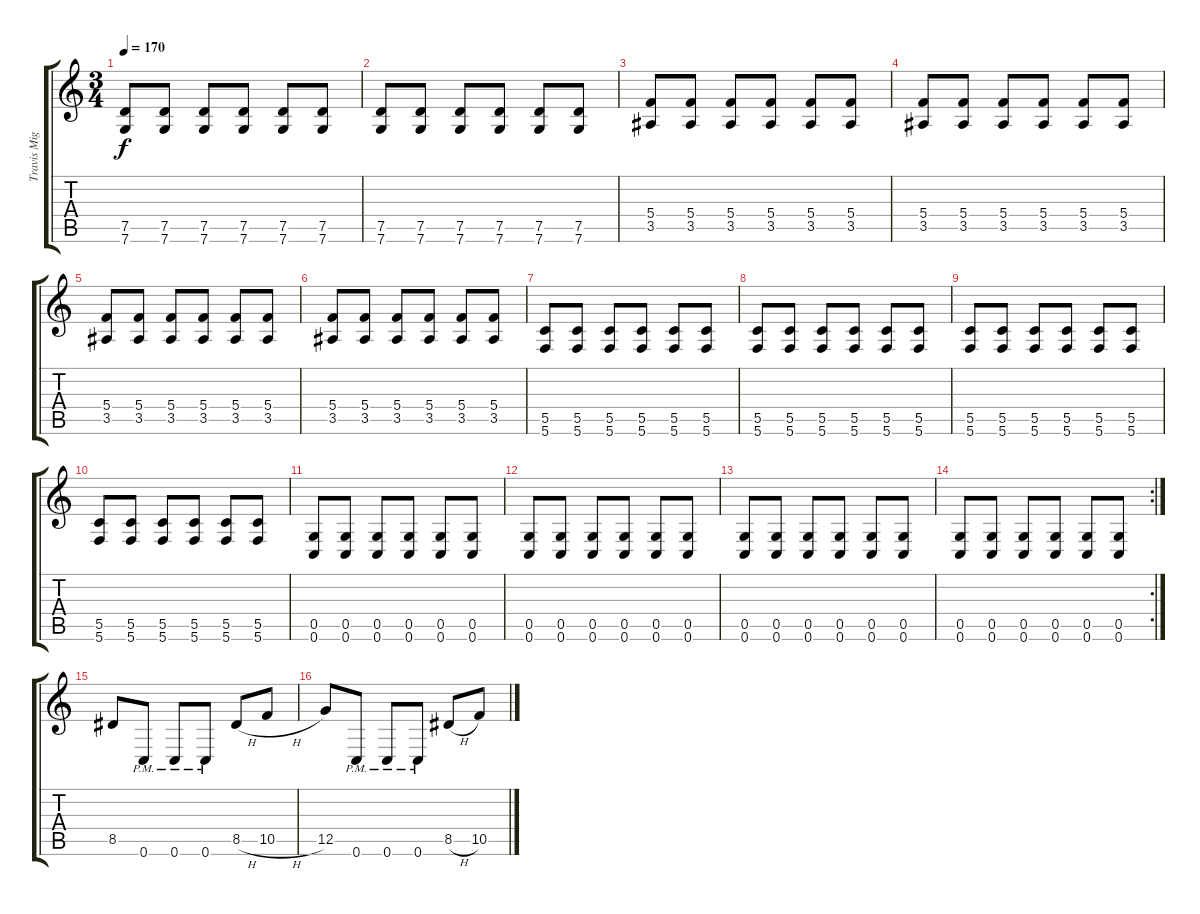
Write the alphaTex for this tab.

\track ("Travis Miguel" "Travis Mig") {instrument distortionguitar}
\staff {score tabs}
\tuning (D4 A3 F3 C3 G2 C2) {hide}
\ts (3 4)
\tempo 170
\clef g2
\ks c
(7.5 7.6).8{dy f} (7.5 7.6).8 (7.5 7.6).8 (7.5 7.6).8 (7.5 7.6).8 (7.5 7.6).8 |
(7.5 7.6).8 (7.5 7.6).8 (7.5 7.6).8 (7.5 7.6).8 (7.5 7.6).8 (7.5 7.6).8 |
(5.4 3.5).8 (5.4 3.5).8 (5.4 3.5).8 (5.4 3.5).8 (5.4 3.5).8 (5.4 3.5).8 |
(5.4 3.5).8 (5.4 3.5).8 (5.4 3.5).8 (5.4 3.5).8 (5.4 3.5).8 (5.4 3.5).8 |
(5.4 3.5).8 (5.4 3.5).8 (5.4 3.5).8 (5.4 3.5).8 (5.4 3.5).8 (5.4 3.5).8 |
(5.4 3.5).8 (5.4 3.5).8 (5.4 3.5).8 (5.4 3.5).8 (5.4 3.5).8 (5.4 3.5).8 |
(5.5 5.6).8 (5.5 5.6).8 (5.5 5.6).8 (5.5 5.6).8 (5.5 5.6).8 (5.5 5.6).8 |
(5.5 5.6).8 (5.5 5.6).8 (5.5 5.6).8 (5.5 5.6).8 (5.5 5.6).8 (5.5 5.6).8 |
(5.5 5.6).8 (5.5 5.6).8 (5.5 5.6).8 (5.5 5.6).8 (5.5 5.6).8 (5.5 5.6).8 |
(5.5 5.6).8 (5.5 5.6).8 (5.5 5.6).8 (5.5 5.6).8 (5.5 5.6).8 (5.5 5.6).8 |
(0.5 0.6).8 (0.5 0.6).8 (0.5 0.6).8 (0.5 0.6).8 (0.5 0.6).8 (0.5 0.6).8 |
(0.5 0.6).8 (0.5 0.6).8 (0.5 0.6).8 (0.5 0.6).8 (0.5 0.6).8 (0.5 0.6).8 |
(0.5 0.6).8 (0.5 0.6).8 (0.5 0.6).8 (0.5 0.6).8 (0.5 0.6).8 (0.5 0.6).8 |
\rc 2
(0.5 0.6).8 (0.5 0.6).8 (0.5 0.6).8 (0.5 0.6).8 (0.5 0.6).8 (0.5 0.6).8 |
8.5.8 0.6{pm}.8 0.6{pm}.8 0.6{pm}.8 8.5{h}.8 10.5{h}.8 |
12.5.8 0.6{pm}.8 0.6{pm}.8 0.6{pm}.8 8.5{h}.8 10.5.8
